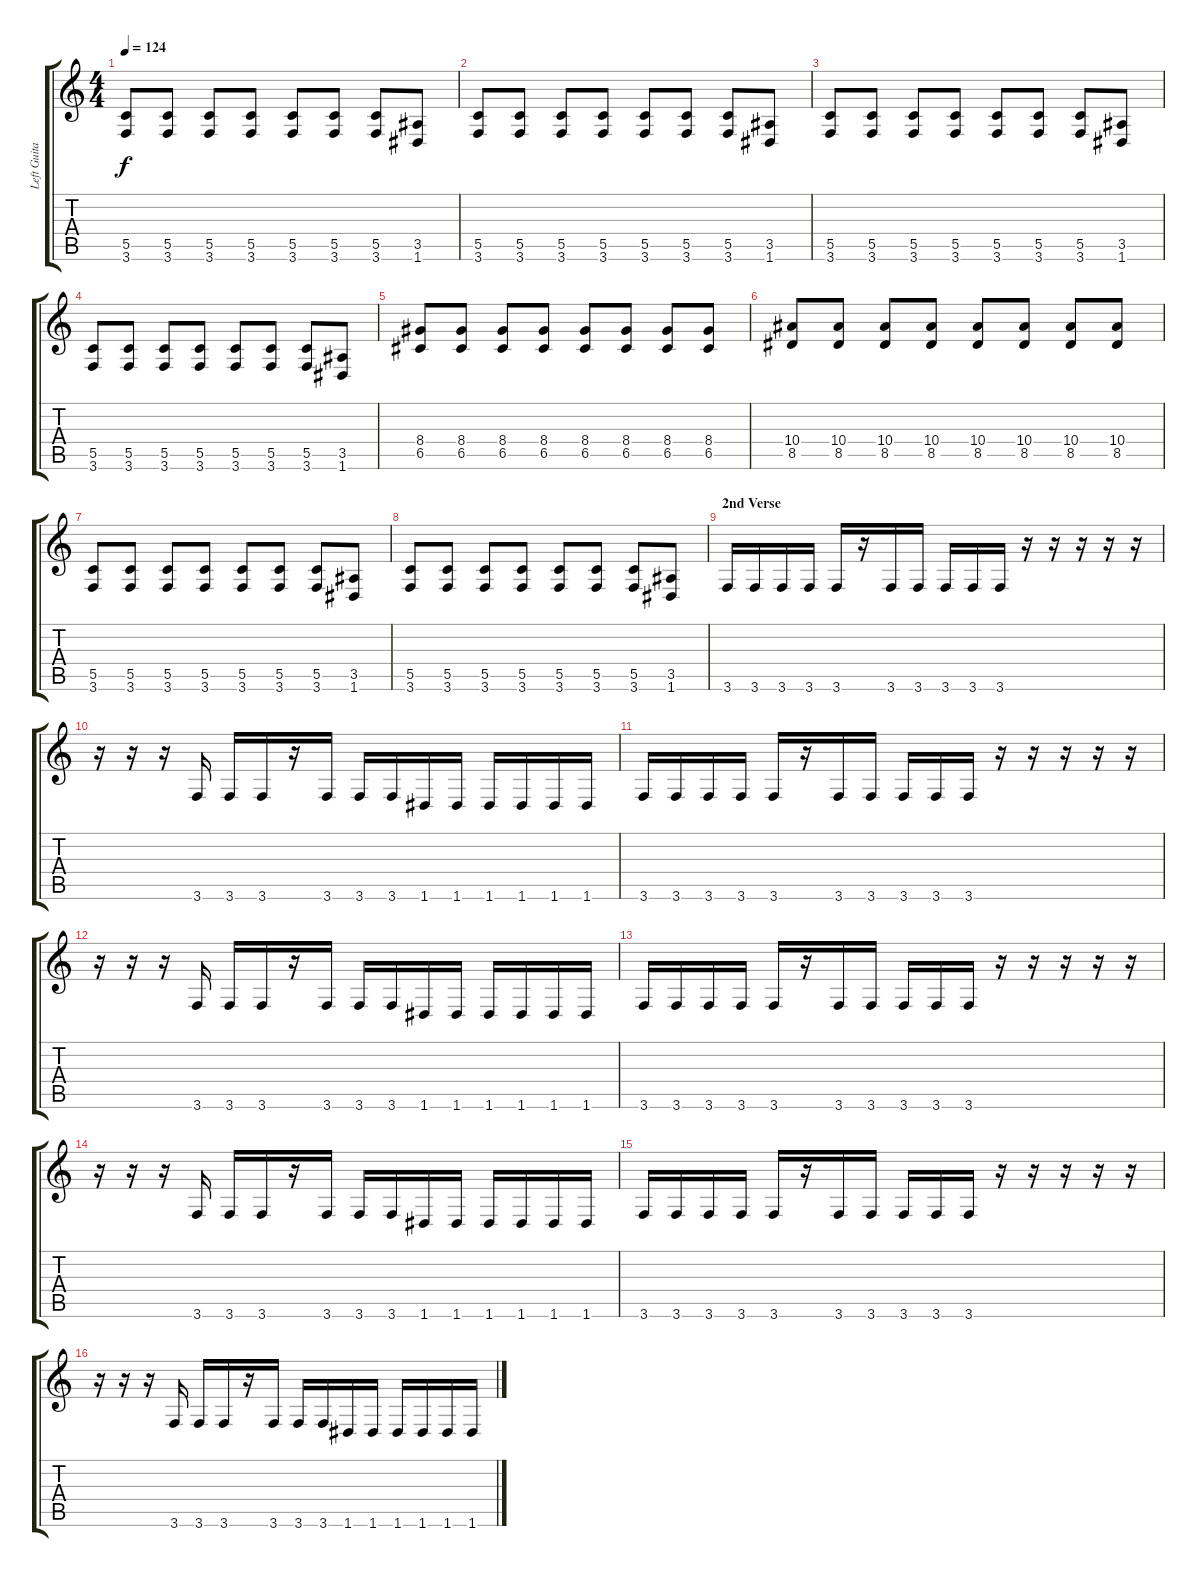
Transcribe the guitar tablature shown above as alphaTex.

\track ("Left Guitar" "Left Guita") {instrument distortionguitar}
\staff {score tabs}
\tuning (D4 A3 F3 C3 G2 D2) {hide}
\ts (4 4)
\tempo 124
\clef g2
\ks c
(5.5 3.6).8{dy f} (5.5 3.6).8 (5.5 3.6).8 (5.5 3.6).8 (5.5 3.6).8 (5.5 3.6).8 (5.5 3.6).8 (3.5 1.6).8 |
(5.5 3.6).8 (5.5 3.6).8 (5.5 3.6).8 (5.5 3.6).8 (5.5 3.6).8 (5.5 3.6).8 (5.5 3.6).8 (3.5 1.6).8 |
(5.5 3.6).8 (5.5 3.6).8 (5.5 3.6).8 (5.5 3.6).8 (5.5 3.6).8 (5.5 3.6).8 (5.5 3.6).8 (3.5 1.6).8 |
(5.5 3.6).8 (5.5 3.6).8 (5.5 3.6).8 (5.5 3.6).8 (5.5 3.6).8 (5.5 3.6).8 (5.5 3.6).8 (3.5 1.6).8 |
(8.4 6.5).8 (8.4 6.5).8 (8.4 6.5).8 (8.4 6.5).8 (8.4 6.5).8 (8.4 6.5).8 (8.4 6.5).8 (8.4 6.5).8 |
(10.4 8.5).8 (10.4 8.5).8 (10.4 8.5).8 (10.4 8.5).8 (10.4 8.5).8 (10.4 8.5).8 (10.4 8.5).8 (10.4 8.5).8 |
(5.5 3.6).8 (5.5 3.6).8 (5.5 3.6).8 (5.5 3.6).8 (5.5 3.6).8 (5.5 3.6).8 (5.5 3.6).8 (3.5 1.6).8 |
(5.5 3.6).8 (5.5 3.6).8 (5.5 3.6).8 (5.5 3.6).8 (5.5 3.6).8 (5.5 3.6).8 (5.5 3.6).8 (3.5 1.6).8 |
\section ("" "2nd Verse")
3.6.16 3.6.16 3.6.16 3.6.16 3.6.16 r.16 3.6.16 3.6.16 3.6.16 3.6.16 3.6.16 r.16 r.16 r.16 r.16 r.16 |
r.16 r.16 r.16 3.6.16 3.6.16 3.6.16 r.16 3.6.16 3.6.16 3.6.16 1.6.16 1.6.16 1.6.16 1.6.16 1.6.16 1.6.16 |
3.6.16 3.6.16 3.6.16 3.6.16 3.6.16 r.16 3.6.16 3.6.16 3.6.16 3.6.16 3.6.16 r.16 r.16 r.16 r.16 r.16 |
r.16 r.16 r.16 3.6.16 3.6.16 3.6.16 r.16 3.6.16 3.6.16 3.6.16 1.6.16 1.6.16 1.6.16 1.6.16 1.6.16 1.6.16 |
3.6.16 3.6.16 3.6.16 3.6.16 3.6.16 r.16 3.6.16 3.6.16 3.6.16 3.6.16 3.6.16 r.16 r.16 r.16 r.16 r.16 |
r.16 r.16 r.16 3.6.16 3.6.16 3.6.16 r.16 3.6.16 3.6.16 3.6.16 1.6.16 1.6.16 1.6.16 1.6.16 1.6.16 1.6.16 |
3.6.16 3.6.16 3.6.16 3.6.16 3.6.16 r.16 3.6.16 3.6.16 3.6.16 3.6.16 3.6.16 r.16 r.16 r.16 r.16 r.16 |
r.16 r.16 r.16 3.6.16 3.6.16 3.6.16 r.16 3.6.16 3.6.16 3.6.16 1.6.16 1.6.16 1.6.16 1.6.16 1.6.16 1.6.16
